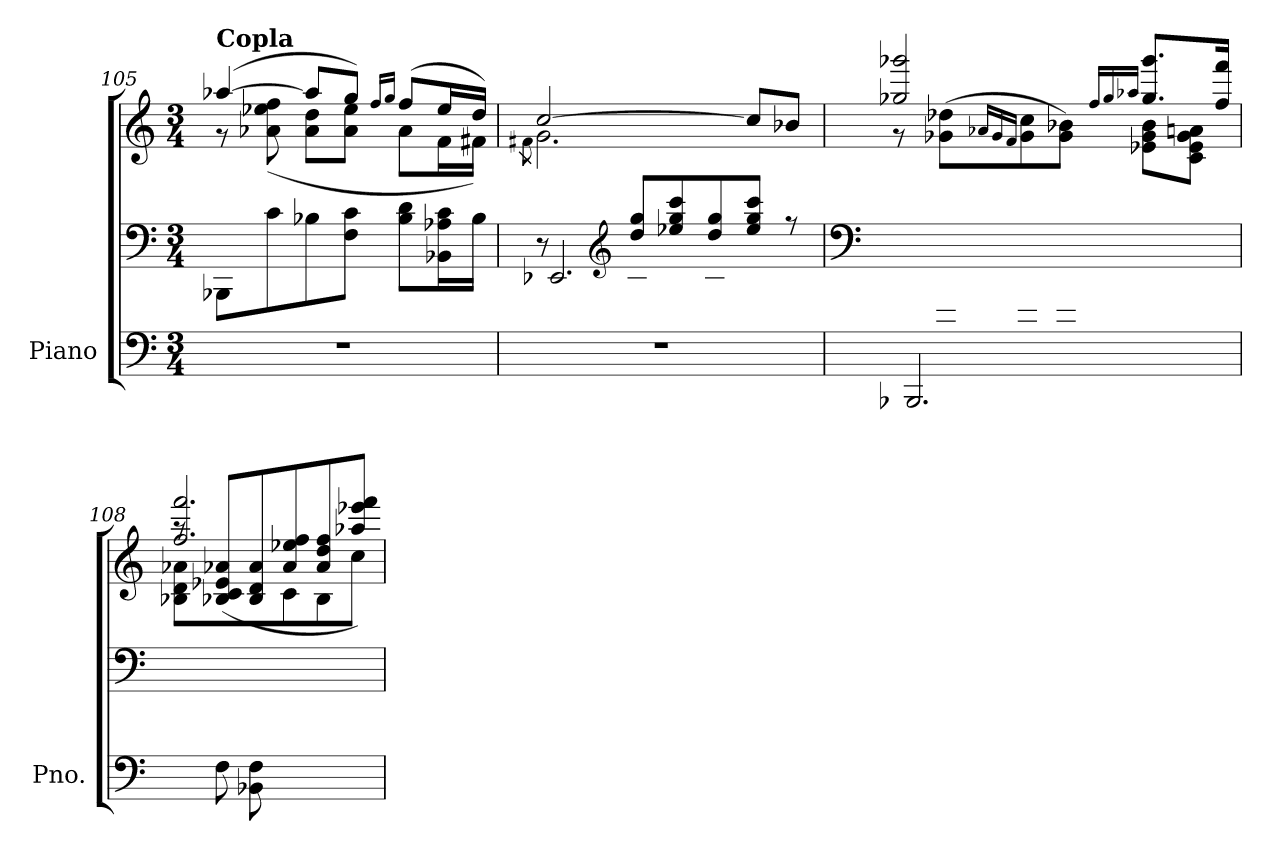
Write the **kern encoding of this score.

**kern	**kern	**kern
*part1	*part1	*part1
*staff3	*staff2	*staff1
*I"Piano	*	*
*I'Pno.	*	*
*clefF4	*clefF4	*clefG2
*k[]	*k[]	*k[]
*M3/4	*M3/4	*M3/4
=105	=105	=105
*	*	*^
!	!	!LO:TX:a:B:t=Copla	!
2.r	8BBB-X\L	([4aa-X/	8r
.	8c\	.	(8a-X\ 8ee-X\ 8ff\
.	8B-X\	8aa-/L]	8a-\ 8dd\L
.	8F\ 8c\J	8gg/J)	8a-\ 8ee-\J
.	.	16qff/LL	.
.	.	16qgg/JJ	.
.	8B-\ 8d\L	(8ff/L	8a-\L
.	16BB-X\ 16A-X\ 16c\L	16ee-/L	16f\L
.	16B-\JJ	16dd/JJ)	16f#X\JJ)
=106	=106	=106	=106
.	.	.	8qf#X\
*	*^	*	*
*	*	*^	*	*
2.r	8r	8EE-X\Lyy	2.EE-/	[2cc/	2.g\
*	*clefG2	*	*	*	*
.	8dd/ 8gg/L	8B-X\ 8e-X\	.	.	.
.	8ee-X/ 8gg/ 8ccc/	8b-X\ 8ee-\	.	.	.
.	8dd/ 8gg/	8B-\ 8e-\	.	.	.
.	8ee-/ 8gg/ 8ccc/J	8b-\ 8ee-\J	.	8cc/L]	.
.	8r	8ryy	.	8b-X/J	.
*	*v	*v	*v	*	*
!!LO:LB:g=z	!!
=107	=107	=107	=107
*	*clefF4	*	*
*^	*	*	*
8BBB-\Lyy	2.BBB-X/	2.ryy	2gg-X/ 2ggg-X/	8r
8An\ 8e-X\	.	.	.	(8g-X\ 8dd-X\L
.	.	.	.	16qa-X/LL
.	.	.	.	16qg-/
.	.	.	.	16qf/JJ
8B-X\ 8e-\	.	.	.	8g-\ 8cc\
8c\ 8e-\J	.	.	.	8g-\ 8b-X\J)
.	.	.	16qff/LL	.
.	.	.	16qgg-/	.
.	.	.	16qaa-X/JJ	.
4ryy	.	.	8.gg-/ 8.ggg-/L	8e-X\ 8g-\ 8b-\L
.	.	.	.	8c\ 8e-\ 8g-\ 8an\J
.	.	.	16ff/ 16fff/Jk	.
=108	=108	=108	=108	=108
*	*	*	*	*^
8ryy	2.ryy	2.ryy	2.ff/ 2.fff/	8raa	8B-X\ 8d\ 8a-X\L
8F\	.	.	.	(8B-X/ 8c/ 8e-X/ 8a-X/L	4ryy
8BB-X\ 8F\	.	.	.	8B-/ 8d/ 8a-/	.
4.ryy	.	.	.	8a-/ 8ee-X/ 8ff/	8c\
.	.	.	.	8a-/ 8dd/ 8ff/	8B-\
.	.	.	.	8aa-X/ 8eee-X/ 8fff/J)	8cc\J
*v	*v	*	*v	*v	*v
=	=	=
*-	*-	*-
